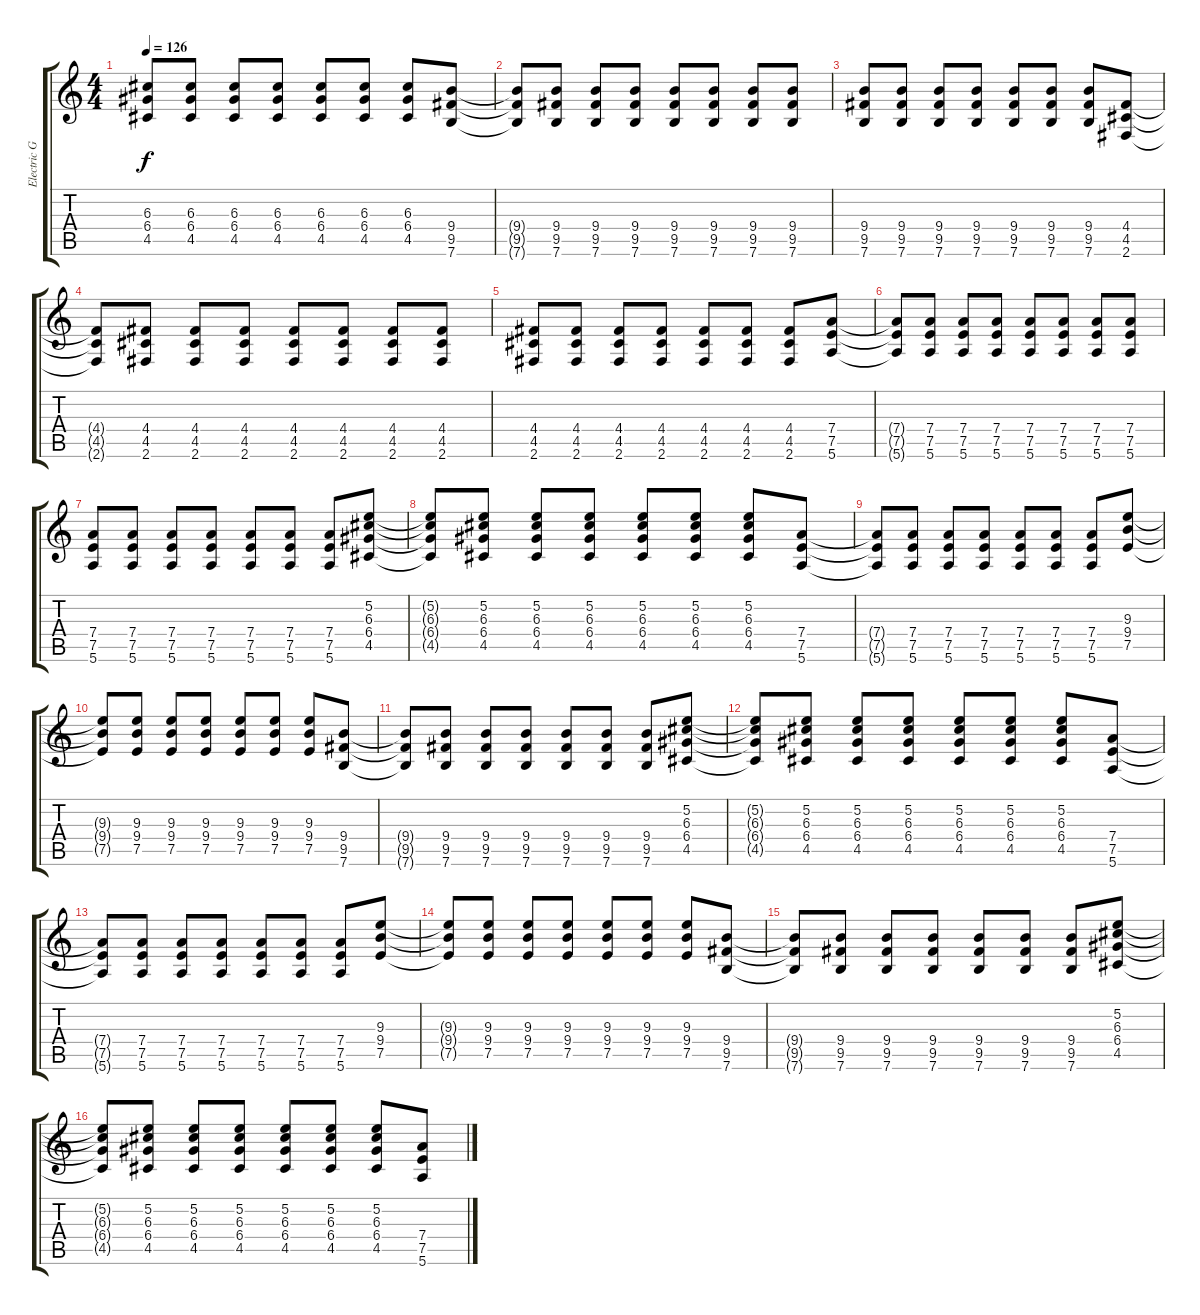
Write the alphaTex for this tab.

\track ("Electric Guitar" "Electric G") {instrument distortionguitar}
\staff {score tabs}
\tuning (E4 B3 G3 D3 A2 E2) {hide}
\ts (4 4)
\tempo 126
\clef g2
\ks c
(6.3 6.4 4.5).8{dy f} (6.3 6.4 4.5).8 (6.3 6.4 4.5).8 (6.3 6.4 4.5).8 (6.3 6.4 4.5).8 (6.3 6.4 4.5).8 (6.3 6.4 4.5).8 (9.4 9.5 7.6).8 |
(9.4{t} 9.5{t} 7.6{t}).8 (9.4 9.5 7.6).8 (9.4 9.5 7.6).8 (9.4 9.5 7.6).8 (9.4 9.5 7.6).8 (9.4 9.5 7.6).8 (9.4 9.5 7.6).8 (9.4 9.5 7.6).8 |
(9.4 9.5 7.6).8 (9.4 9.5 7.6).8 (9.4 9.5 7.6).8 (9.4 9.5 7.6).8 (9.4 9.5 7.6).8 (9.4 9.5 7.6).8 (9.4 9.5 7.6).8 (4.4 4.5 2.6).8 |
(4.4{t} 4.5{t} 2.6{t}).8 (4.4 4.5 2.6).8 (4.4 4.5 2.6).8 (4.4 4.5 2.6).8 (4.4 4.5 2.6).8 (4.4 4.5 2.6).8 (4.4 4.5 2.6).8 (4.4 4.5 2.6).8 |
(4.4 4.5 2.6).8 (4.4 4.5 2.6).8 (4.4 4.5 2.6).8 (4.4 4.5 2.6).8 (4.4 4.5 2.6).8 (4.4 4.5 2.6).8 (4.4 4.5 2.6).8 (7.4 7.5 5.6).8 |
(7.4{t} 7.5{t} 5.6{t}).8 (7.4 7.5 5.6).8 (7.4 7.5 5.6).8 (7.4 7.5 5.6).8 (7.4 7.5 5.6).8 (7.4 7.5 5.6).8 (7.4 7.5 5.6).8 (7.4 7.5 5.6).8 |
(7.4 7.5 5.6).8 (7.4 7.5 5.6).8 (7.4 7.5 5.6).8 (7.4 7.5 5.6).8 (7.4 7.5 5.6).8 (7.4 7.5 5.6).8 (7.4 7.5 5.6).8 (5.2 6.3 6.4 4.5).8 |
(5.2{t} 6.3{t} 6.4{t} 4.5{t}).8 (5.2 6.3 6.4 4.5).8 (5.2 6.3 6.4 4.5).8 (5.2 6.3 6.4 4.5).8 (5.2 6.3 6.4 4.5).8 (5.2 6.3 6.4 4.5).8 (5.2 6.3 6.4 4.5).8 (7.4 7.5 5.6).8 |
(7.4{t} 7.5{t} 5.6{t}).8 (7.4 7.5 5.6).8 (7.4 7.5 5.6).8 (7.4 7.5 5.6).8 (7.4 7.5 5.6).8 (7.4 7.5 5.6).8 (7.4 7.5 5.6).8 (9.3 9.4 7.5).8 |
(9.3{t} 9.4{t} 7.5{t}).8 (9.3 9.4 7.5).8 (9.3 9.4 7.5).8 (9.3 9.4 7.5).8 (9.3 9.4 7.5).8 (9.3 9.4 7.5).8 (9.3 9.4 7.5).8 (9.4 9.5 7.6).8 |
(9.4{t} 9.5{t} 7.6{t}).8 (9.4 9.5 7.6).8 (9.4 9.5 7.6).8 (9.4 9.5 7.6).8 (9.4 9.5 7.6).8 (9.4 9.5 7.6).8 (9.4 9.5 7.6).8 (5.2 6.3 6.4 4.5).8 |
(5.2{t} 6.3{t} 6.4{t} 4.5{t}).8 (5.2 6.3 6.4 4.5).8 (5.2 6.3 6.4 4.5).8 (5.2 6.3 6.4 4.5).8 (5.2 6.3 6.4 4.5).8 (5.2 6.3 6.4 4.5).8 (5.2 6.3 6.4 4.5).8 (7.4 7.5 5.6).8 |
(7.4{t} 7.5{t} 5.6{t}).8 (7.4 7.5 5.6).8 (7.4 7.5 5.6).8 (7.4 7.5 5.6).8 (7.4 7.5 5.6).8 (7.4 7.5 5.6).8 (7.4 7.5 5.6).8 (9.3 9.4 7.5).8 |
(9.3{t} 9.4{t} 7.5{t}).8 (9.3 9.4 7.5).8 (9.3 9.4 7.5).8 (9.3 9.4 7.5).8 (9.3 9.4 7.5).8 (9.3 9.4 7.5).8 (9.3 9.4 7.5).8 (9.4 9.5 7.6).8 |
(9.4{t} 9.5{t} 7.6{t}).8 (9.4 9.5 7.6).8 (9.4 9.5 7.6).8 (9.4 9.5 7.6).8 (9.4 9.5 7.6).8 (9.4 9.5 7.6).8 (9.4 9.5 7.6).8 (5.2 6.3 6.4 4.5).8 |
(5.2{t} 6.3{t} 6.4{t} 4.5{t}).8 (5.2 6.3 6.4 4.5).8 (5.2 6.3 6.4 4.5).8 (5.2 6.3 6.4 4.5).8 (5.2 6.3 6.4 4.5).8 (5.2 6.3 6.4 4.5).8 (5.2 6.3 6.4 4.5).8 (7.4 7.5 5.6).8
